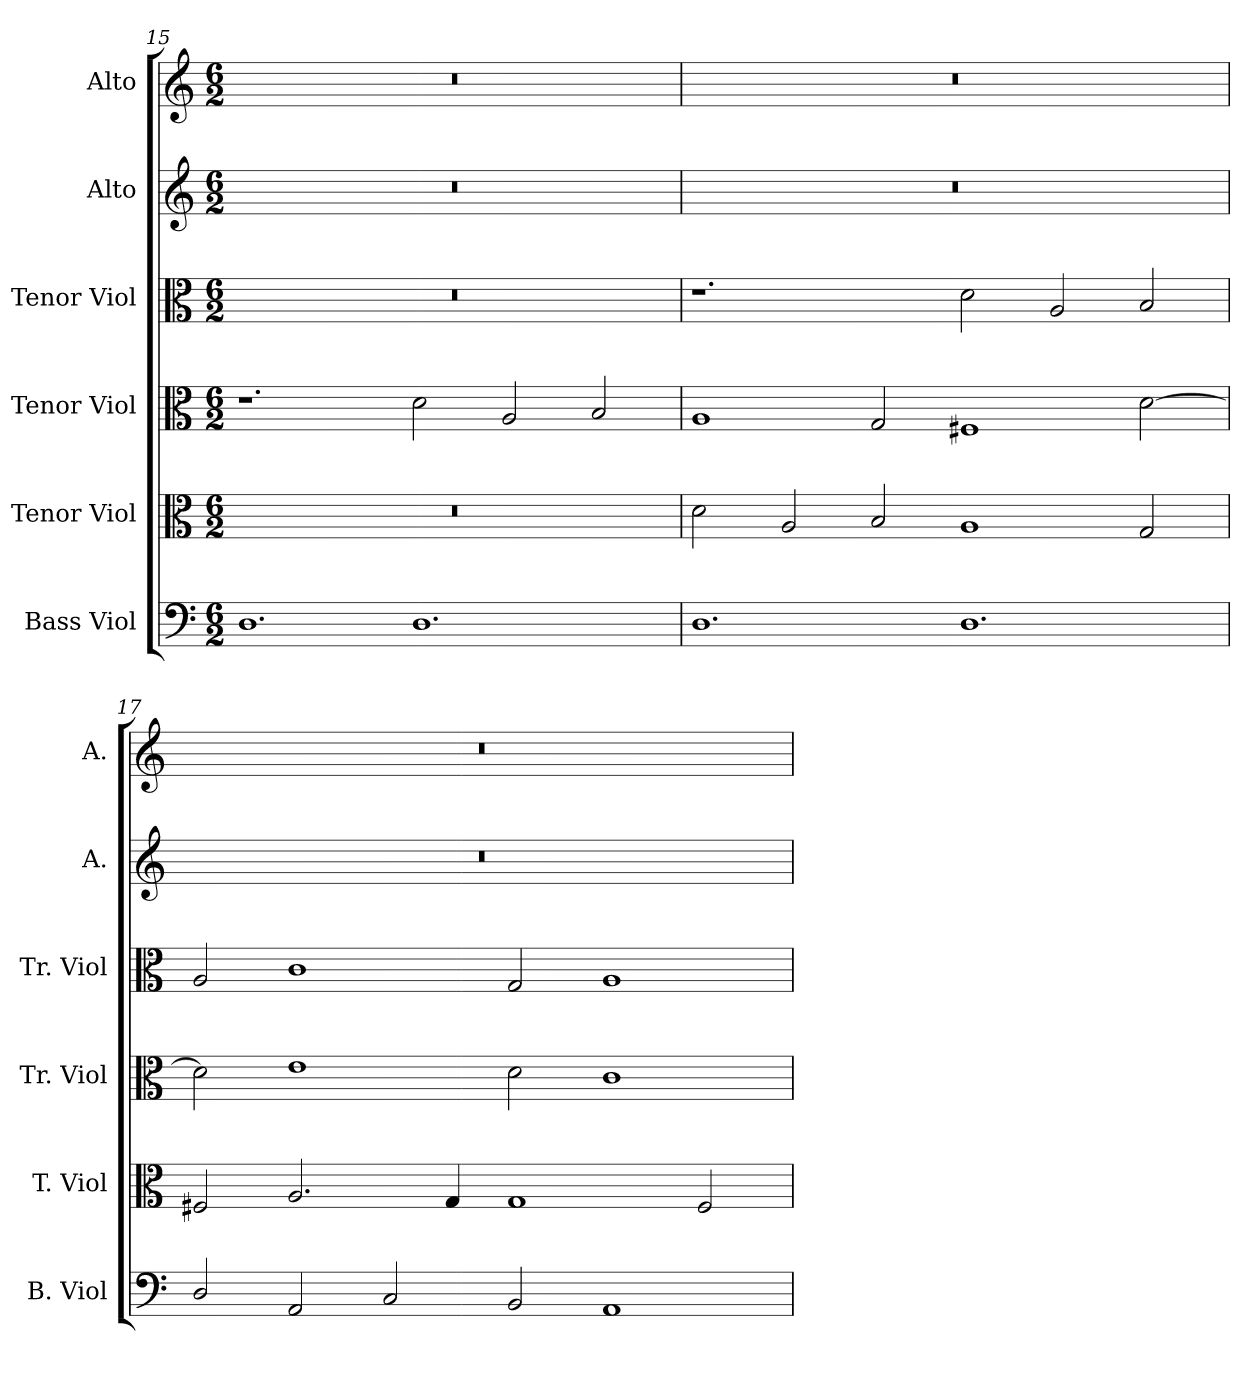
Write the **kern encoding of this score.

**kern	**kern	**kern	**kern	**kern	**kern
*part6	*part5	*part4	*part3	*part2	*part1
*staff6	*staff5	*staff4	*staff3	*staff2	*staff1
*I"Bass Viol	*I"Tenor Viol	*I"Tenor Viol	*I"Tenor Viol	*I"Alto	*I"Alto
*I'B. Viol	*I'T. Viol	*I'Tr. Viol	*I'Tr. Viol	*I'A.	*I'A.
!!LO:PB:g=z
*clefF4	*clefC3	*clefC3	*clefC3	*clefG2	*clefG2
*k[]	*k[]	*k[]	*k[]	*k[]	*k[]
*C:	*C:	*C:	*C:	*C:	*C:
*M6/2	*M6/2	*M6/2	*M6/2	*M6/2	*M6/2
=15	=15	=15	=15	=15	=15
!	!LO:N:vis=1	!	!LO:N:vis=1	!LO:N:vis=1	!LO:N:vis=1
1.Di	0.r	1.r	0.r	0.r	0.r
1.Di	.	2di\	.	.	.
.	.	2Ai/	.	.	.
.	.	2Bi/	.	.	.
=16	=16	=16	=16	=16	=16
!	!	!	!	!LO:N:vis=1	!LO:N:vis=1
1.Di	2di\	1Ai	1.r	0.r	0.r
.	2Ai/	.	.	.	.
.	2Bi/	2Gi/	.	.	.
1.Di	1Ai	1F#Xi	2di\	.	.
.	.	.	2Ai/	.	.
.	2Gi/	[2di\	2Bi/	.	.
=17	=17	=17	=17	=17	=17
!	!	!	!	!LO:N:vis=1	!LO:N:vis=1
2Di/	2F#Xi/	2di\]	2Ai/	0.r	0.r
2AAi/	2.Ai/	1ei	1ci	.	.
2Ci/	.	.	.	.	.
.	4Gi/	.	.	.	.
2BBi/	1Gi	2di\	2Gi/	.	.
1AAi	.	1ci	1Ai	.	.
.	2F#i/	.	.	.	.
=	=	=	=	=	=
*-	*-	*-	*-	*-	*-
